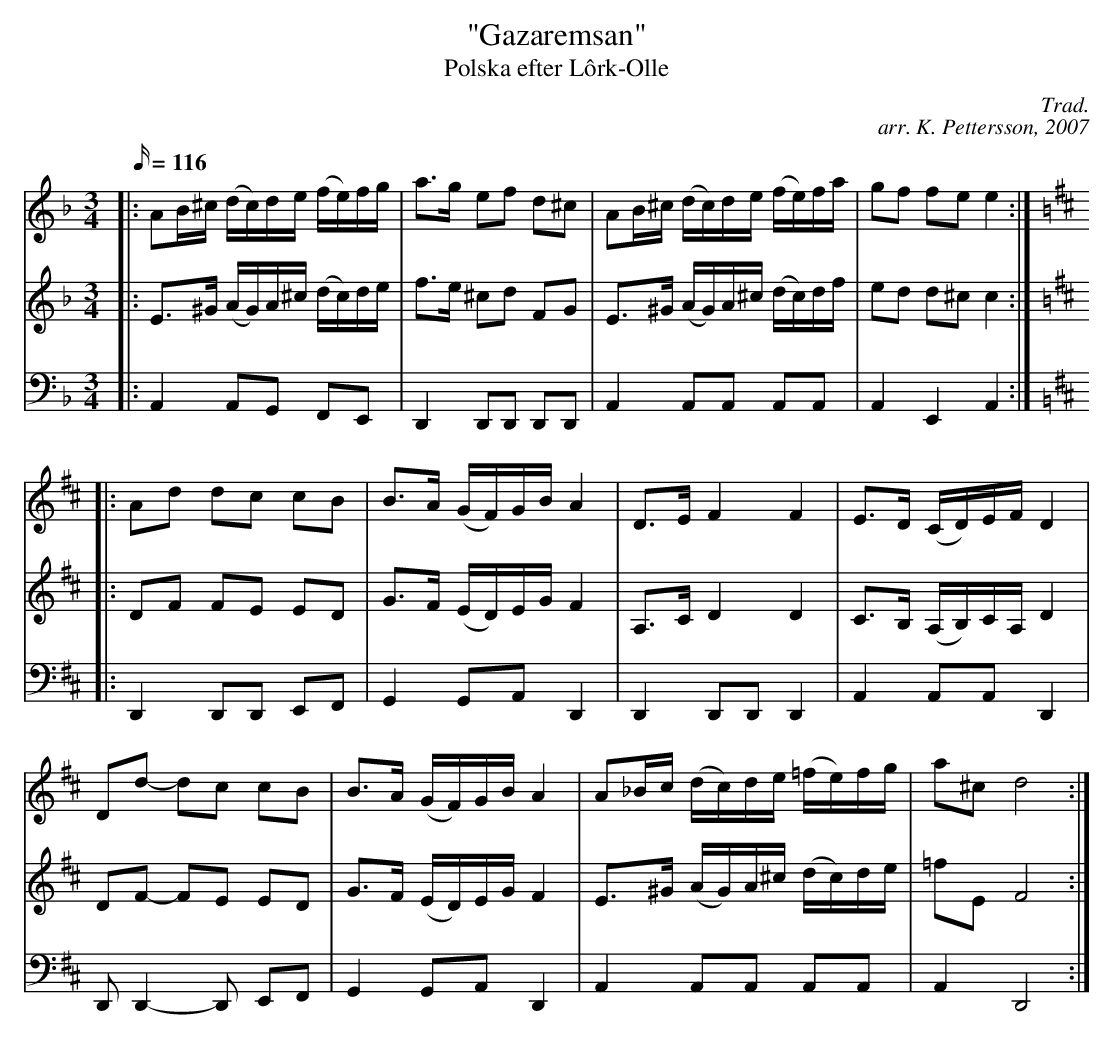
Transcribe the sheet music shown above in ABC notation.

X:1
T: "Gazaremsan"
T: Polska efter Lôrk-Olle
C: Trad.
C: arr. K. Pettersson, 2007
M: 3/4
L: 1/16
Q: 116
K: Dm
V: 1
|: A2B^c (dc)de (fe)fg | a3g e2f2 d2^c2 | A2B^c (dc)de (fe)fa | g2f2 f2e2 e4 :|
K: D
|: A2d2 d2c2 c2B2 | B3A (GF)GB A4 | D3E F4 F4 | E3D (CD)EF D4 |
D2d2- d2c2 c2B2 | B3A (GF)GB A4 | A2_Bc (dc)de (=fe)fg | a2^c2 d8 :|
V: 2
|: E3^G (AG)A^c (dc)de | f3e ^c2d2 F2G2 | E3^G (AG)A^c (dc)df | e2d2 d2^c2 c4 :|
K: D
|: D2F2 F2E2 E2D2 | G3F (ED)EG F4 | A,3C D4 D4 | C3B, (A,B,)CA, D4 |
D2F2- F2E2 E2D2 | G3F (ED)EG F4 | E3^G (AG)A^c (dc)de | =f2E2 F8 :|
V: 3
K: bass
|: A,,4 A,,2G,,2 F,,2E,,2 | D,,4 D,,2D,,2 D,,2D,,2 | A,,4 A,,2A,,2 A,,2A,,2 | A,,4 E,,4 A,,4 :|
K: D
|: D,,4 D,,2D,,2 E,,2F,,2 | G,,4 G,,2A,,2 D,,4 | D,,4 D,,2D,,2 D,,4 | A,,4 A,,2A,,2 D,,4 |
D,,2D,,4-D,,2 E,,2F,,2 | G,,4 G,,2A,,2 D,,4 | A,,4 A,,2A,,2 A,,2A,,2 | A,,4 D,,8 :|
